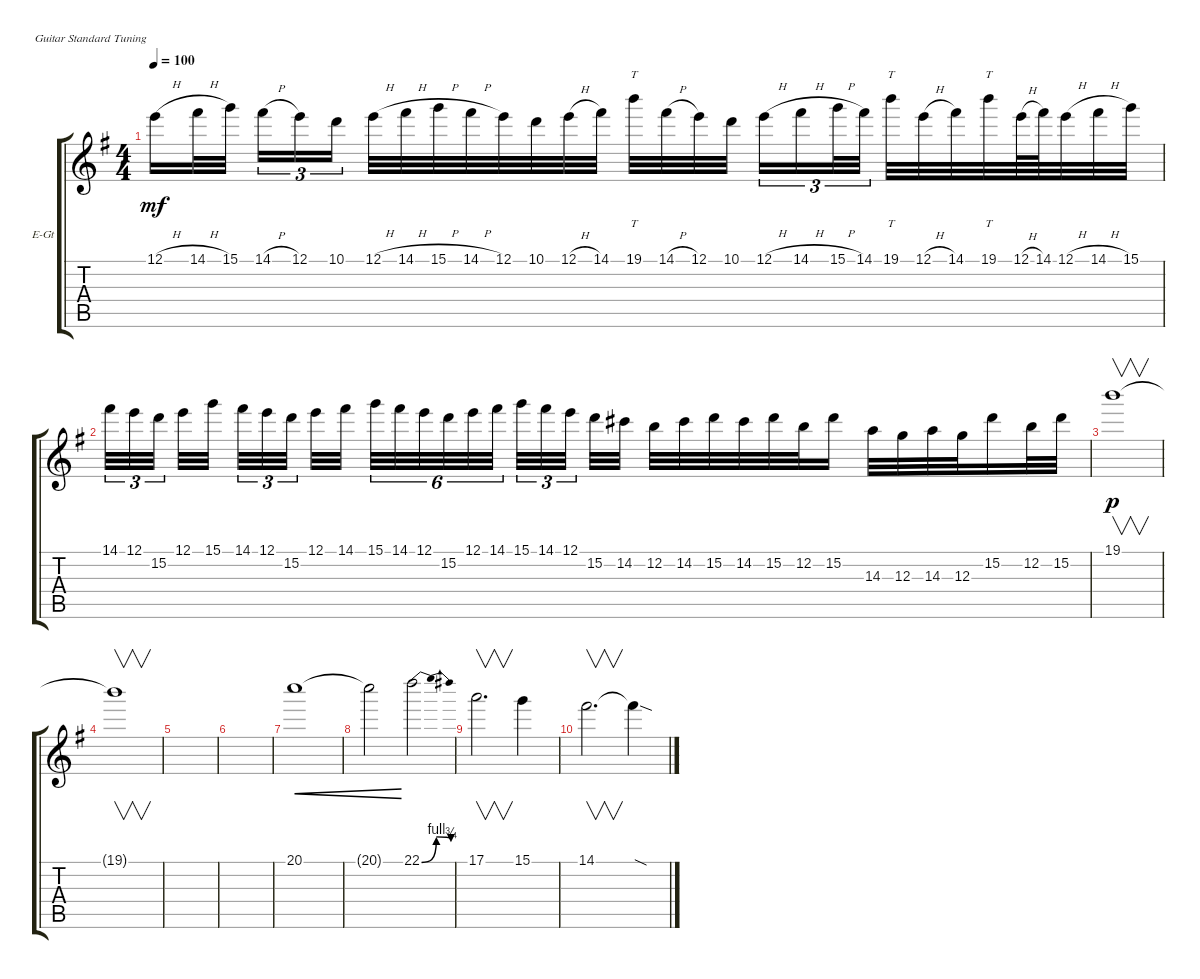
\defaultSystemsLayout 4
\bracketExtendMode groupsimilarinstruments
\firstSystemTrackNameOrientation horizontal
\otherSystemsTrackNameOrientation horizontal
\track ("Electric Guitar (Drive)" "E-Gt") {instrument overdrivenguitar}
\staff {score tabs}
\tuning (E4 B3 G3 D3 A2 E2)
\ts (4 4)
\tempo 100
\clef g2
\ks eminor
12.1{h}.16{dy mf} 14.1{h}.32 15.1.32 14.1{h}.16{tu (3 2)} 12.1.16{tu (3 2)} 10.1.16{tu (3 2)} 12.1{h}.32 14.1{h}.32 15.1{h}.32 14.1{h}.32 12.1.32 10.1.32 12.1{h}.32 14.1.32 19.1.32{tt} 14.1{h}.32 12.1.32 10.1.32 12.1{h}.16{tu (3 2)} 14.1{h}.16{tu (3 2)} 15.1{h}.32{tu (3 2)} 14.1.32{tu (3 2)} 19.1.32{tt} 12.1{h}.32 14.1.32 19.1.32{tt} 12.1{h}.64 14.1.64 12.1{h}.32 14.1{h}.32 15.1.32 |
14.1.32{tu (3 2)} 12.1.32{tu (3 2)} 15.2.32{tu (3 2)} 12.1.32 15.1.32 14.1.32{tu (3 2)} 12.1.32{tu (3 2)} 15.2.32{tu (3 2)} 12.1.32 14.1.32 15.1.32{tu (6 4)} 14.1.32{tu (6 4)} 12.1.32{tu (6 4)} 15.2.32{tu (6 4)} 12.1.32{tu (6 4)} 14.1.32{tu (6 4)} 15.1.32{tu (3 2)} 14.1.32{tu (3 2)} 12.1.32{tu (3 2)} 15.2.32 14.2.32 12.2.32 14.2.32 15.2.32 14.2.32 15.2.32 12.2.32 15.2.16 14.3.32 12.3.32 14.3.32 12.3.32 15.2.16 12.2.32 15.2.32 |
19.1.1{v dy p} |
19.1{t}.1{v} |
|
|
20.1.1{cre} |
20.1{t}.2{cre} 22.1{be (bendrelease 0 0 17.4 4 48 4 60 3)}.2 |
17.1.2{v d} 15.1.4 |
14.1.2{v d} 14.1{sod t}.4
